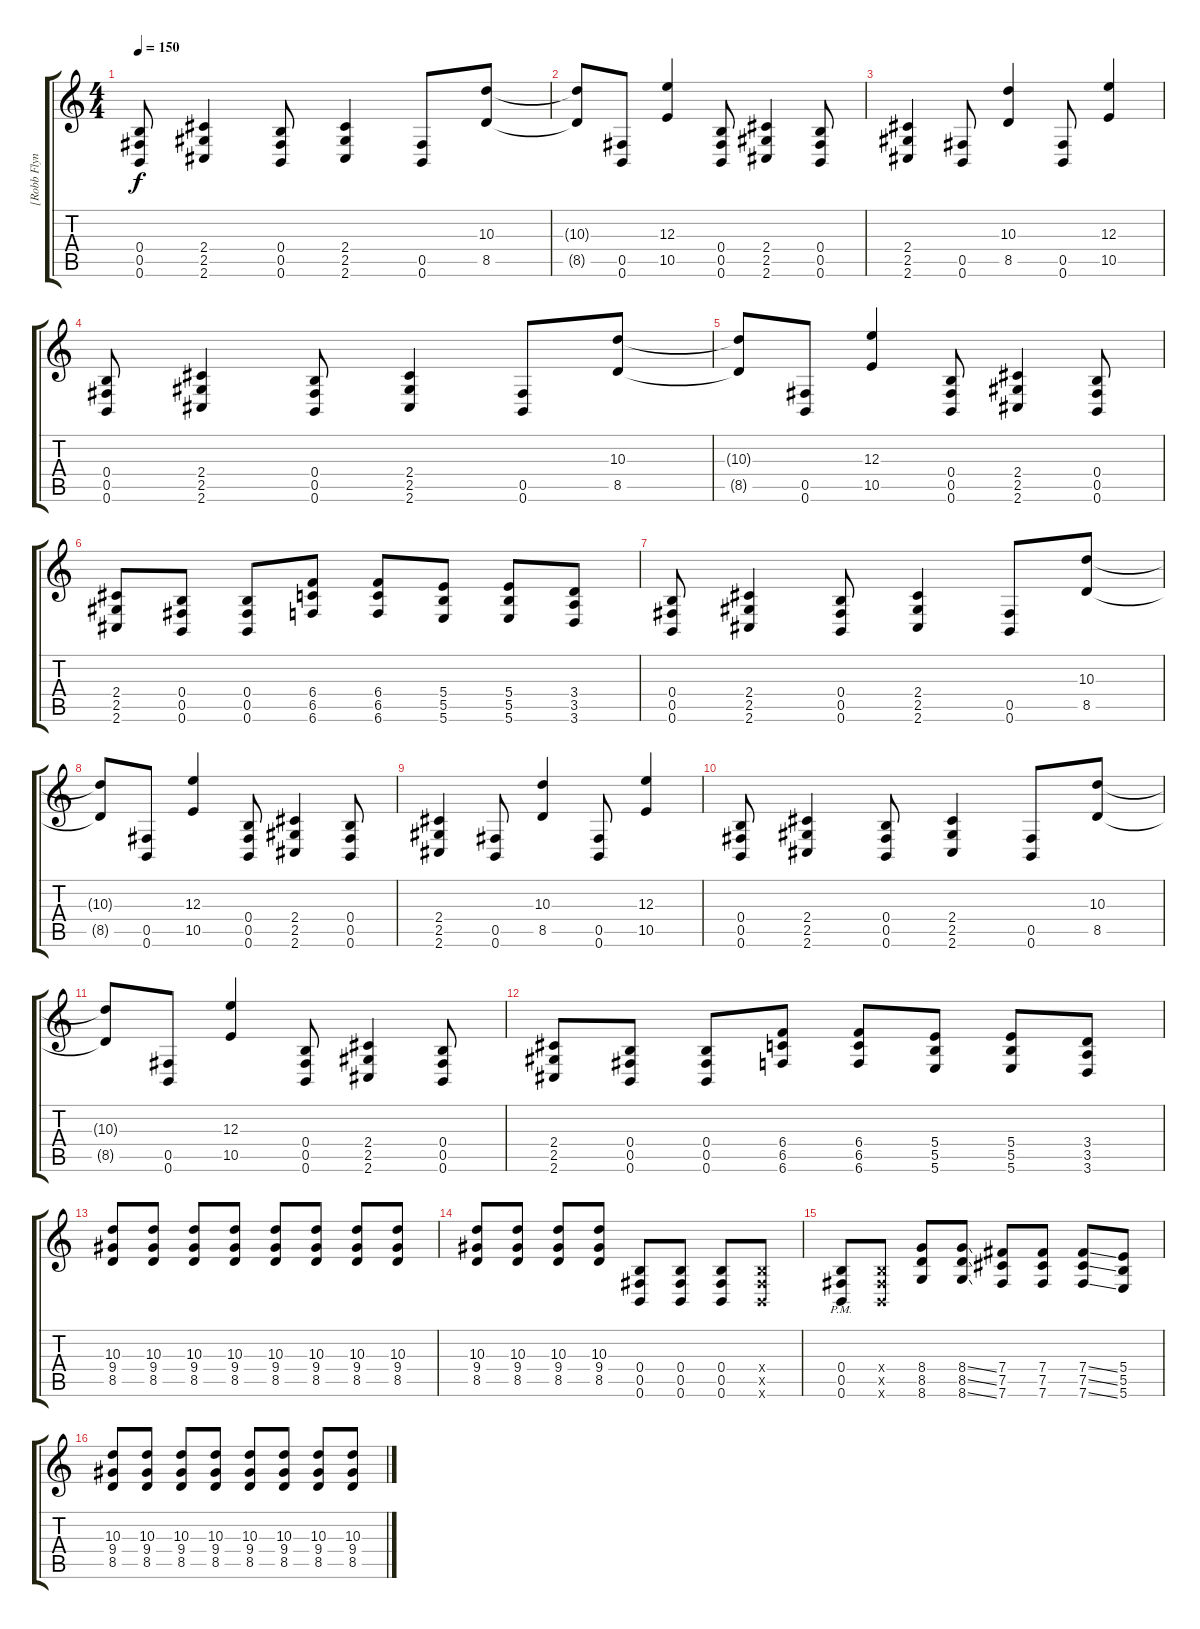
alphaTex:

\track ("[Robb Flynn] Guitar" "[Robb Flyn") {instrument distortionguitar}
\staff {score tabs}
\tuning (Db4 Ab3 E3 B2 Gb2 B1) {hide}
\ts (4 4)
\tempo 150
\clef g2
\ks c
(0.4 0.5 0.6).8{dy f} (2.4 2.5 2.6).4 (0.4 0.5 0.6).8 (2.4 2.5 2.6).4 (0.5 0.6).8 (10.3 8.5).8 |
(10.3{t} 8.5{t}).8 (0.5 0.6).8 (12.3 10.5).4 (0.4 0.5 0.6).8 (2.4 2.5 2.6).4 (0.4 0.5 0.6).8 |
(2.4 2.5 2.6).4 (0.5 0.6).8 (10.3 8.5).4 (0.5 0.6).8 (12.3 10.5).4 |
(0.4 0.5 0.6).8 (2.4 2.5 2.6).4 (0.4 0.5 0.6).8 (2.4 2.5 2.6).4 (0.5 0.6).8 (10.3 8.5).8 |
(10.3{t} 8.5{t}).8 (0.5 0.6).8 (12.3 10.5).4 (0.4 0.5 0.6).8 (2.4 2.5 2.6).4 (0.4 0.5 0.6).8 |
(2.4 2.5 2.6).8 (0.4 0.5 0.6).8 (0.4 0.5 0.6).8 (6.4 6.5 6.6).8 (6.4 6.5 6.6).8 (5.4 5.5 5.6).8 (5.4 5.5 5.6).8 (3.4 3.5 3.6).8 |
(0.4 0.5 0.6).8 (2.4 2.5 2.6).4 (0.4 0.5 0.6).8 (2.4 2.5 2.6).4 (0.5 0.6).8 (10.3 8.5).8 |
(10.3{t} 8.5{t}).8 (0.5 0.6).8 (12.3 10.5).4 (0.4 0.5 0.6).8 (2.4 2.5 2.6).4 (0.4 0.5 0.6).8 |
(2.4 2.5 2.6).4 (0.5 0.6).8 (10.3 8.5).4 (0.5 0.6).8 (12.3 10.5).4 |
(0.4 0.5 0.6).8 (2.4 2.5 2.6).4 (0.4 0.5 0.6).8 (2.4 2.5 2.6).4 (0.5 0.6).8 (10.3 8.5).8 |
(10.3{t} 8.5{t}).8 (0.5 0.6).8 (12.3 10.5).4 (0.4 0.5 0.6).8 (2.4 2.5 2.6).4 (0.4 0.5 0.6).8 |
(2.4 2.5 2.6).8 (0.4 0.5 0.6).8 (0.4 0.5 0.6).8 (6.4 6.5 6.6).8 (6.4 6.5 6.6).8 (5.4 5.5 5.6).8 (5.4 5.5 5.6).8 (3.4 3.5 3.6).8 |
(10.3 9.4 8.5).8 (10.3 9.4 8.5).8 (10.3 9.4 8.5).8 (10.3 9.4 8.5).8 (10.3 9.4 8.5).8 (10.3 9.4 8.5).8 (10.3 9.4 8.5).8 (10.3 9.4 8.5).8 |
(10.3 9.4 8.5).8 (10.3 9.4 8.5).8 (10.3 9.4 8.5).8 (10.3 9.4 8.5).8 (0.4 0.5 0.6).8 (0.4 0.5 0.6).8 (0.4 0.5 0.6).8 (0.4{x} 0.5{x} 0.6{x}).8 |
(0.4{pm} 0.5{pm} 0.6{pm}).8 (0.4{x} 0.5{x} 0.6{x}).8 (8.4 8.5 8.6).8 (8.4{ss} 8.5{ss} 8.6{ss}).8 (7.4 7.5 7.6).8 (7.4 7.5 7.6).8 (7.4{ss} 7.5{ss} 7.6{ss}).8 (5.4 5.5 5.6).8 |
(10.3 9.4 8.5).8 (10.3 9.4 8.5).8 (10.3 9.4 8.5).8 (10.3 9.4 8.5).8 (10.3 9.4 8.5).8 (10.3 9.4 8.5).8 (10.3 9.4 8.5).8 (10.3 9.4 8.5).8
